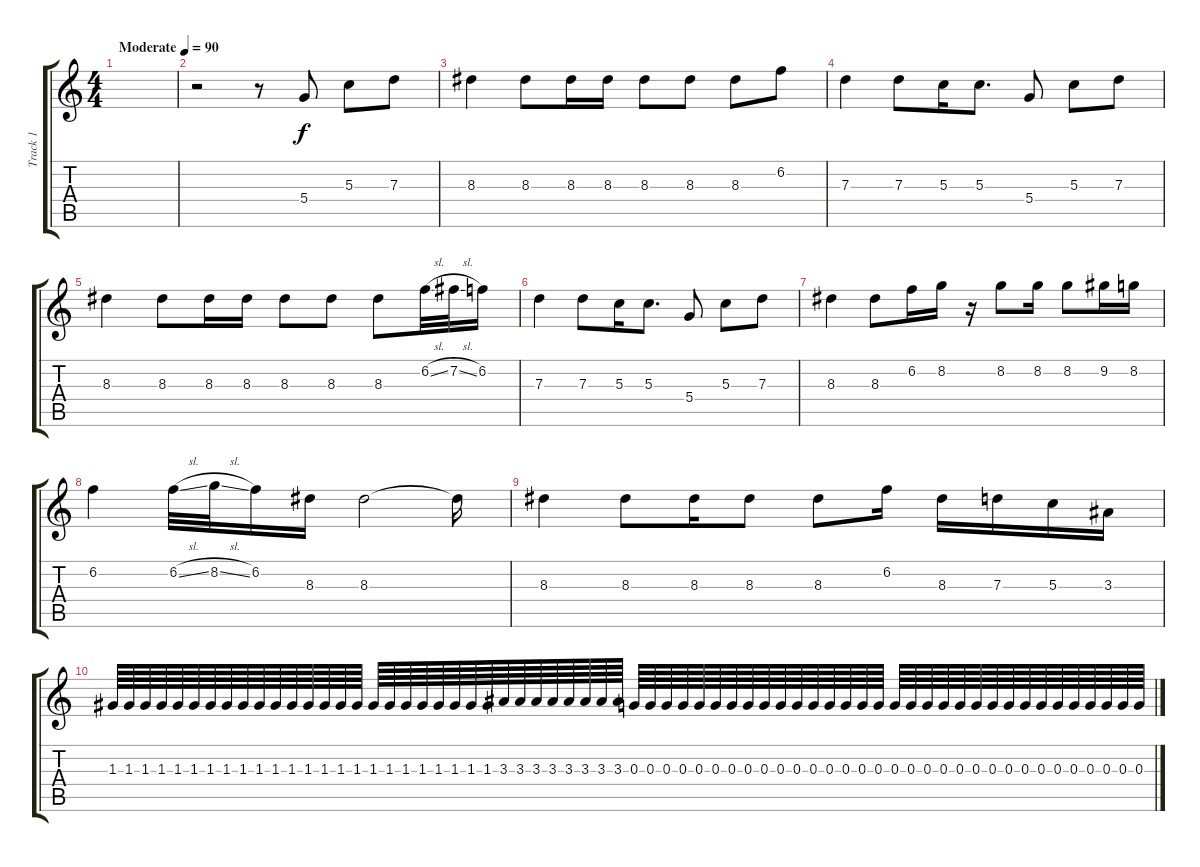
\track ("Track 1" "Track 1") {instrument banjo}
\staff {score tabs}
\tuning (E4 B3 G3 D3 A2 E2) {hide}
\displaytranspose 12
\ts (4 4)
\tempo (90 "Moderate")
\clef g2
\ks c
|
r.2 r.8 5.4.8 5.3.8 7.3.8 |
8.3.4 8.3.8 8.3.16 8.3.16 8.3.8 8.3.8 8.3.8 6.2.8 |
7.3.4 7.3.8 5.3.16 5.3.8{d} 5.4.8 5.3.8 7.3.8 |
8.3.4 8.3.8 8.3.16 8.3.16 8.3.8 8.3.8 8.3.8 6.2{sl}.32 7.2{sl}.32 6.2.16 |
7.3.4 7.3.8 5.3.16 5.3.8{d} 5.4.8 5.3.8 7.3.8 |
8.3.4 8.3.8 6.2.16 8.2.16 r.16 8.2.8 8.2.16 8.2.8 9.2.16 8.2.16 |
6.2.4 6.2{sl}.32 8.2{sl}.32 6.2.16 8.3.16 8.3.2 8.3{t}.16 |
8.3.4 8.3.8 8.3.16 8.3.8 8.3.8 6.2.16 8.3.16 7.3.16 5.3.16 3.3.16 |
1.3.64 1.3.64 1.3.64 1.3.64 1.3.64 1.3.64 1.3.64 1.3.64 1.3.64 1.3.64 1.3.64 1.3.64 1.3.64 1.3.64 1.3.64 1.3.64 1.3.64 1.3.64 1.3.64 1.3.64 1.3.64 1.3.64 1.3.64 1.3.64 3.3.64 3.3.64 3.3.64 3.3.64 3.3.64 3.3.64 3.3.64 3.3.64 0.3.64 0.3.64 0.3.64 0.3.64 0.3.64 0.3.64 0.3.64 0.3.64 0.3.64 0.3.64 0.3.64 0.3.64 0.3.64 0.3.64 0.3.64 0.3.64 0.3.64 0.3.64 0.3.64 0.3.64 0.3.64 0.3.64 0.3.64 0.3.64 0.3.64 0.3.64 0.3.64 0.3.64 0.3.64 0.3.64 0.3.64 0.3.64
